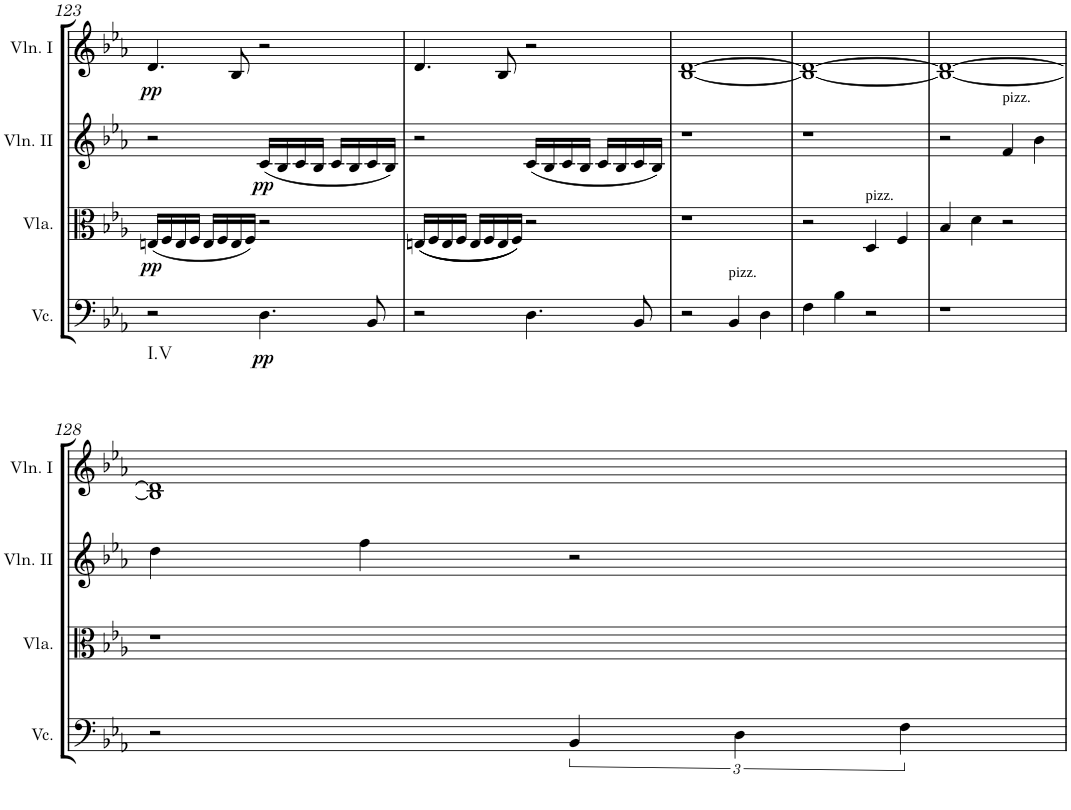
**kern	**dynam	**kern	**dynam	**kern	**dynam	**kern	**dynam
*part4	*part4	*part3	*part3	*part2	*part2	*part1	*part1
*staff4	*staff4	*staff3	*staff3	*staff2	*staff2	*staff1	*staff1
*I"Violoncello	*	*I"Viola	*	*I"Violin II	*	*I"Violin I	*
*I'Vc.	*	*I'Vla.	*	*I'Vln. II	*	*I'Vln. I	*
!!LO:PB:g=z
*clefC4	*	*clefC3	*	*clefG2	*	*clefG2	*
*k[b-e-a-]	*	*k[b-e-a-]	*	*k[b-e-a-]	*	*k[b-e-a-]	*
*E-:	*	*E-:	*	*E-:	*	*E-:	*
*M4/4	*	*M4/4	*	*M4/4	*	*M4/4	*
*met(c)	*	*met(c)	*	*met(c)	*	*met(c)	*
=123	=123	=123	=123	=123	=123	=123	=123
!LO:TX:b:t=I.V	!	!	!	!	!	!	!
!	!	!	!LO:DY:b	!	!	!	!LO:DY:b
2r	.	(16En/LL	pp	2r	.	4.d/	pp
.	.	16F/	.	.	.	.	.
.	.	16E/	.	.	.	.	.
.	.	16F/JJ	.	.	.	.	.
.	.	16E/LL	.	.	.	.	.
.	.	16F/	.	.	.	.	.
.	.	16E/	.	.	.	8B-/	.
.	.	16F/JJ)	.	.	.	.	.
!	!LO:DY:b	!	!	!	!LO:DY:b	!	!
4.D\	pp	2r	.	(16c/LL	pp	2r	.
.	.	.	.	16B-/	.	.	.
.	.	.	.	16c/	.	.	.
.	.	.	.	16B-/JJ	.	.	.
.	.	.	.	16c/LL	.	.	.
.	.	.	.	16B-/	.	.	.
8BB-/	.	.	.	16c/	.	.	.
.	.	.	.	16B-/JJ)	.	.	.
=124	=124	=124	=124	=124	=124	=124	=124
2r	.	((16En/LL	.	2r	.	4.d/	.
.	.	16F/	.	.	.	.	.
.	.	16E/	.	.	.	.	.
.	.	16F/JJ	.	.	.	.	.
.	.	16E/LL	.	.	.	.	.
.	.	16F/	.	.	.	.	.
.	.	16E/	.	.	.	8B-/	.
.	.	16F/JJ))	.	.	.	.	.
4.D\	.	2r	.	(16c/LL	.	2r	.
.	.	.	.	16B-/	.	.	.
.	.	.	.	16c/	.	.	.
.	.	.	.	16B-/JJ	.	.	.
.	.	.	.	16c/LL	.	.	.
.	.	.	.	16B-/	.	.	.
8BB-/	.	.	.	16c/	.	.	.
.	.	.	.	16B-/JJ)	.	.	.
=125	=125	=125	=125	=125	=125	=125	=125
2r	.	1r	.	1r	.	[1B- [1d	.
!LO:TX:a:t=pizz.	!	!	!	!	!	!	!
4BB-/	.	.	.	.	.	.	.
4D\	.	.	.	.	.	.	.
=126	=126	=126	=126	=126	=126	=126	=126
4F\	.	2r	.	1r	.	1B-_ 1d_	.
4B-\	.	.	.	.	.	.	.
!	!	!LO:TX:a:t=pizz.	!	!	!	!	!
2r	.	4D/	.	.	.	.	.
.	.	4F/	.	.	.	.	.
=127	=127	=127	=127	=127	=127	=127	=127
1r	.	4B-/	.	2r	.	1B-_ 1d_	.
.	.	4d\	.	.	.	.	.
!	!	!	!	!LO:TX:a:t=pizz.	!	!	!
.	.	2r	.	4f/	.	.	.
.	.	.	.	4b-\	.	.	.
!!LO:LB:g=z
=128	=128	=128	=128	=128	=128	=128	=128
2r	.	1r	.	4dd\	.	1B-] 1d]	.
.	.	.	.	4ff\	.	.	.
6BB-/	.	.	.	2r	.	.	.
6D\	.	.	.	.	.	.	.
6F\	.	.	.	.	.	.	.
=	=	=	=	=	=	=	=
*-	*-	*-	*-	*-	*-	*-	*-
